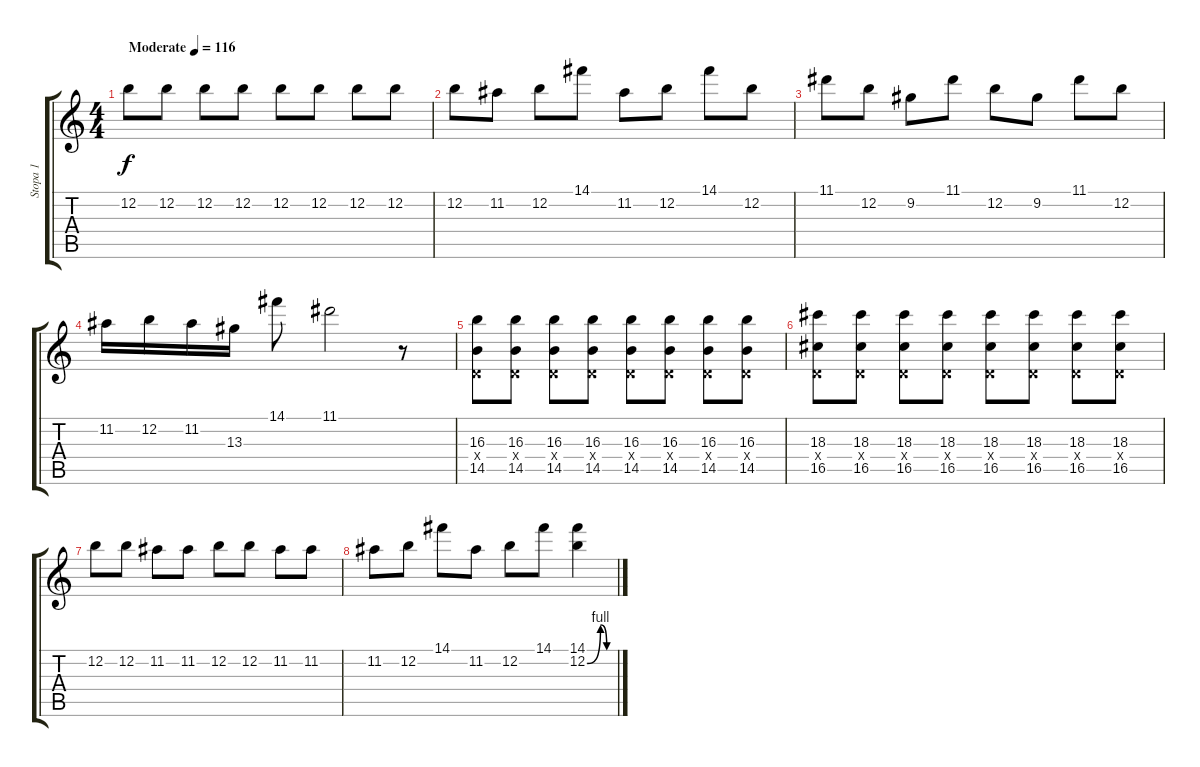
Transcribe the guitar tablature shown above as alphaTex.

\track ("Stopa 1" "Stopa 1") {instrument distortionguitar}
\staff {score tabs}
\tuning (E4 B3 G3 D3 A2 E2) {hide}
\ts (4 4)
\tempo (116 "Moderate")
\clef g2
\ks c
12.2.8{dy f instrument distortionguitar} 12.2.8 12.2.8 12.2.8 12.2.8 12.2.8 12.2.8 12.2.8 |
12.2.8 11.2.8 12.2.8 14.1.8 11.2.8 12.2.8 14.1.8 12.2.8 |
11.1.8 12.2.8 9.2.8 11.1.8 12.2.8 9.2.8 11.1.8 12.2.8 |
11.2.16 12.2.16 11.2.16 13.3.16 14.1.8 11.1.2 r.8 |
(16.3 0.4{x} 14.5).8 (16.3 0.4{x} 14.5).8 (16.3 0.4{x} 14.5).8 (16.3 0.4{x} 14.5).8 (16.3 0.4{x} 14.5).8 (16.3 0.4{x} 14.5).8 (16.3 0.4{x} 14.5).8 (16.3 0.4{x} 14.5).8 |
(18.3 0.4{x} 16.5).8 (18.3 0.4{x} 16.5).8 (18.3 0.4{x} 16.5).8 (18.3 0.4{x} 16.5).8 (18.3 0.4{x} 16.5).8 (18.3 0.4{x} 16.5).8 (18.3 0.4{x} 16.5).8 (18.3 0.4{x} 16.5).8 |
12.2.8 12.2.8 11.2.8 11.2.8 12.2.8 12.2.8 11.2.8 11.2.8 |
11.2.8 12.2.8 14.1.8 11.2.8 12.2.8 14.1.8 (14.1 12.2{be (custom 0 0 30 4 44 0 60 0)}).4
